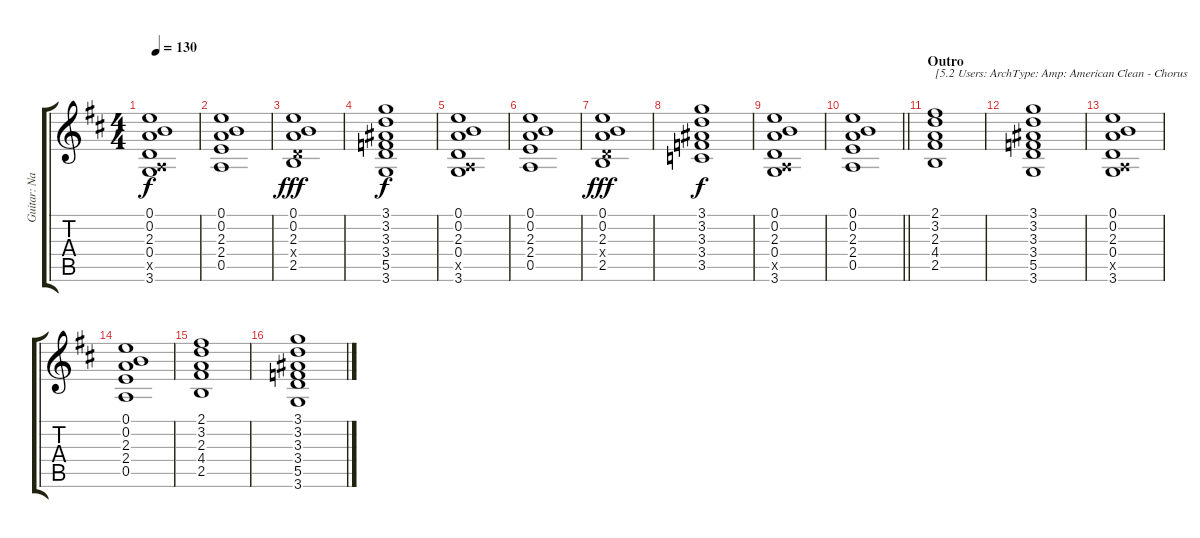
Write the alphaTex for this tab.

\track ("Guitar: Nancy" "Guitar: Na") {instrument electricguitarclean}
\staff {score tabs}
\tuning (E4 B3 G3 D3 A2 E2) {hide}
\ts (4 4)
\tempo 130
\clef g2
\ks d
(0.1 0.2 2.3 0.4 0.5{x} 3.6).1{dy f} |
(0.1 0.2 2.3 2.4 0.5).1 |
(0.1 0.2 2.3 0.4{x} 2.5).1{dy fff} |
(3.1 3.2 3.3 3.4 5.5 3.6).1{dy f} |
(0.1 0.2 2.3 0.4 0.5{x} 3.6).1 |
(0.1 0.2 2.3 2.4 0.5).1 |
(0.1 0.2 2.3 0.4{x} 2.5).1{dy fff} |
(3.1 3.2 3.3 3.4 3.5).1{dy f} |
(0.1 0.2 2.3 0.4 0.5{x} 3.6).1 |
\barLineRight lightlight
(0.1 0.2 2.3 2.4 0.5).1 |
\section ("" "Outro")
(2.1 3.2 2.3 4.4 2.5).1{txt "[5.2 Users: ArchType: Amp: American Clean - Chorus"} |
(3.1 3.2 3.3 3.4 5.5 3.6).1 |
(0.1 0.2 2.3 0.4 0.5{x} 3.6).1 |
(0.1 0.2 2.3 2.4 0.5).1 |
(2.1 3.2 2.3 4.4 2.5).1 |
(3.1 3.2 3.3 3.4 5.5 3.6).1
